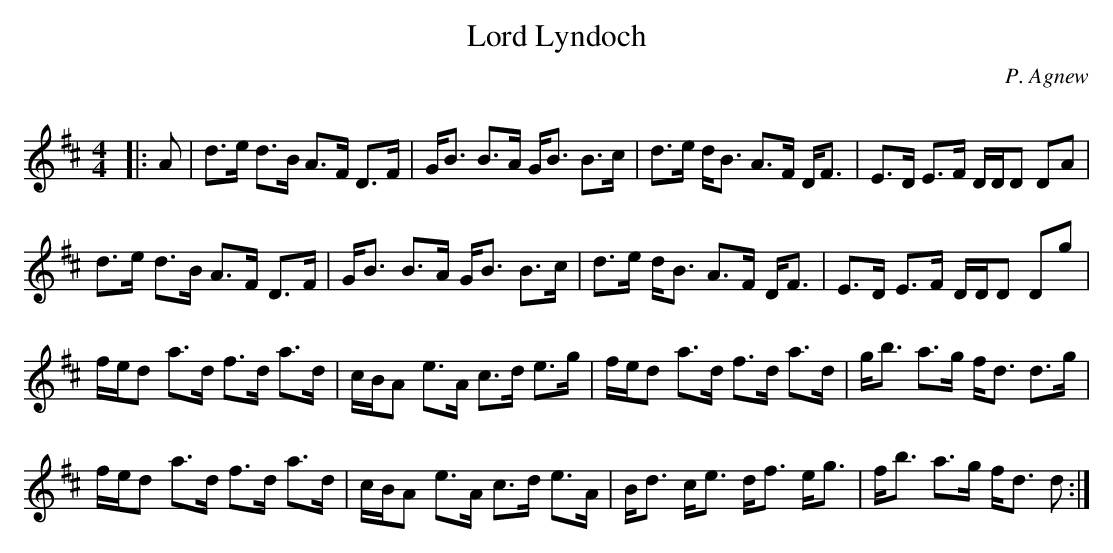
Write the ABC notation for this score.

X:1
T: Lord Lyndoch
C:P. Agnew
Q: 128
K:D
M:4/4
L:1/16
|:A2|d3e d3B A3F D3F|GB3 B3A GB3 B3c|d3e dB3 A3F DF3|E3D E3F DDD2 D2A2|
d3e d3B A3F D3F|GB3 B3A GB3 B3c|d3e dB3 A3F DF3|E3D E3F DDD2 D2g2|
fed2 a3d f3d a3d|cBA2 e3A c3d e3g|fed2 a3d f3d a3d|gb3 a3g fd3 d3g|
fed2 a3d f3d a3d|cBA2 e3A c3d e3A|Bd3 ce3 df3 eg3|fb3 a3g fd3 d2:|
